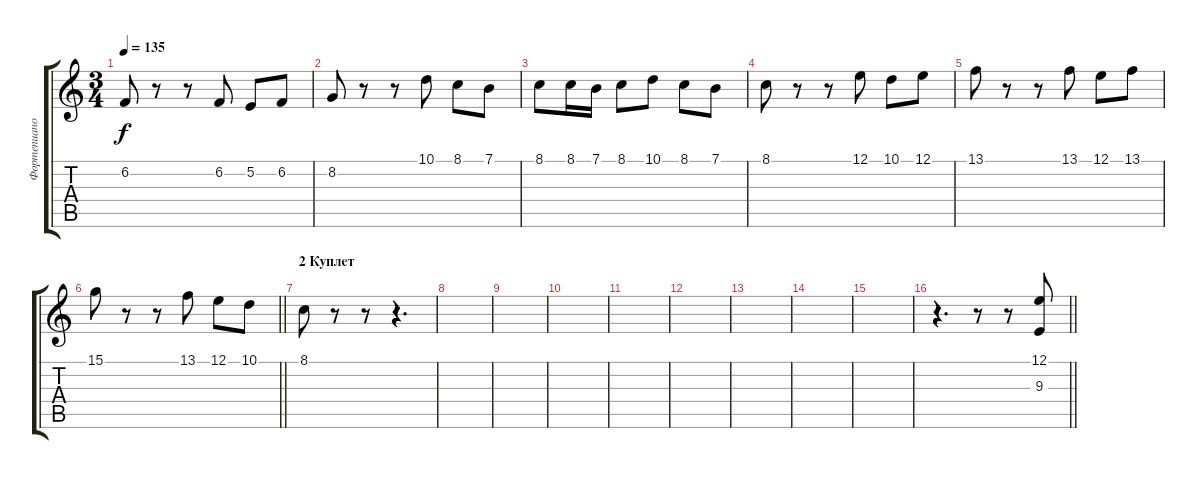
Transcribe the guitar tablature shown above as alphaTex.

\track ("Фортепиано" "Фортепиано") {instrument electricgrandpiano}
\staff {score tabs}
\tuning (E4 B3 G3 D3 A2 E2) {hide}
\ts (3 4)
\tempo 135
\clef g2
\ks c
6.2.8{dy f} r.8 r.8 6.2.8 5.2.8 6.2.8 |
8.2.8 r.8 r.8 10.1.8 8.1.8 7.1.8 |
8.1.8 8.1.16 7.1.16 8.1.8 10.1.8 8.1.8 7.1.8 |
8.1.8 r.8 r.8 12.1.8 10.1.8 12.1.8 |
13.1.8 r.8 r.8 13.1.8 12.1.8 13.1.8 |
\barLineRight lightlight
15.1.8 r.8 r.8 13.1.8 12.1.8 10.1.8 |
\section ("" "2 Куплет")
8.1.8 r.8 r.8 r.4{d} |
|
|
|
|
|
|
|
|
\barLineRight lightlight
r.4{d} r.8 r.8 (12.1 9.3).8
